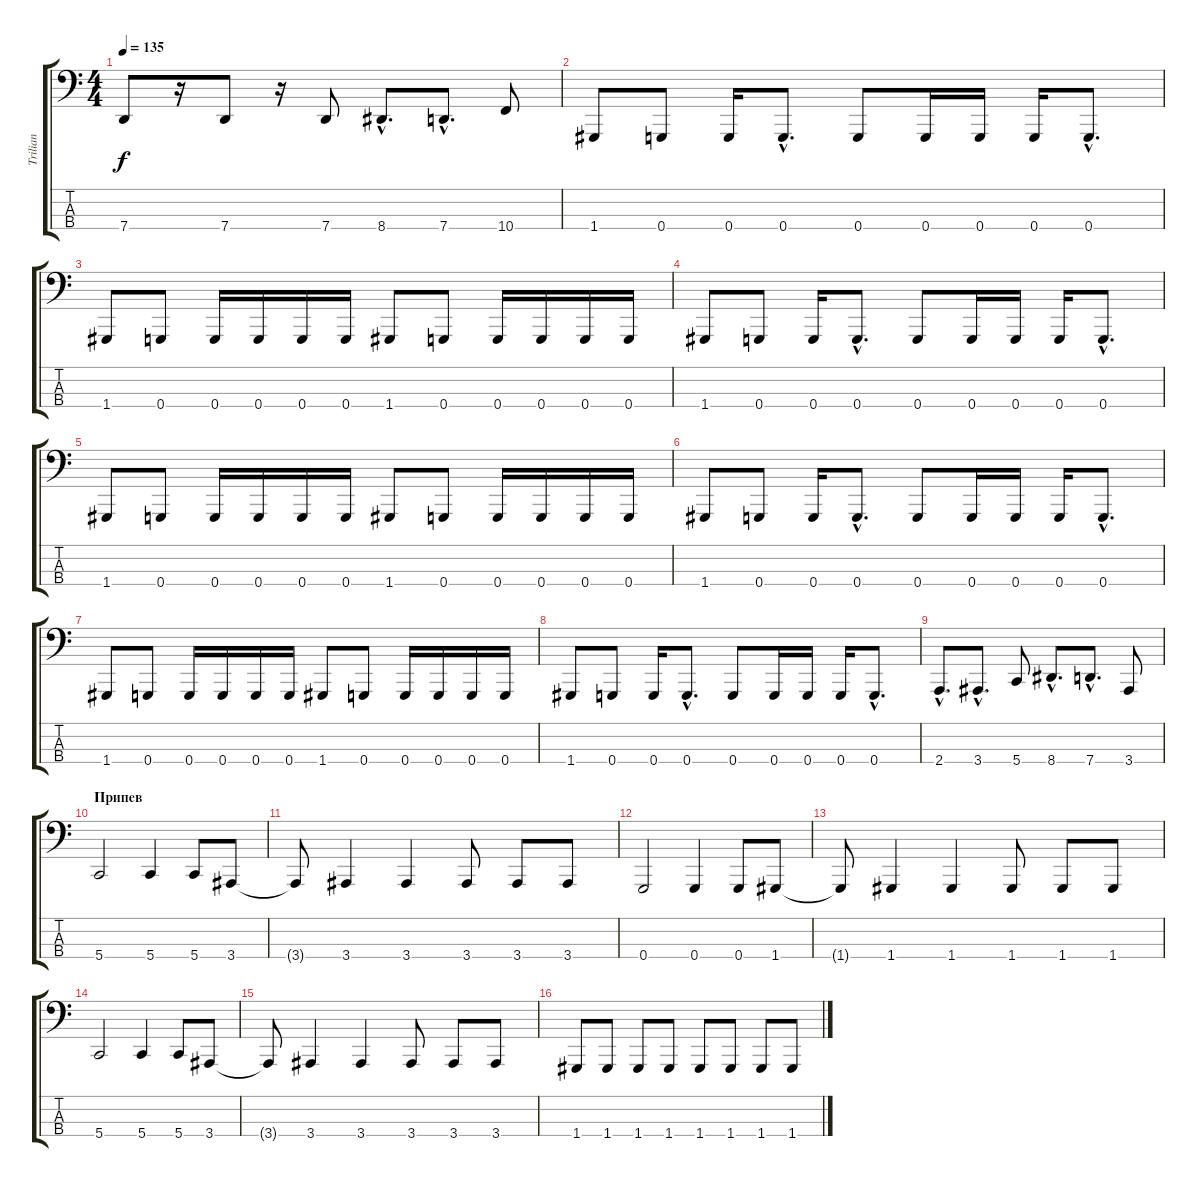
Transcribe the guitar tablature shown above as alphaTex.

\track ("Trilian" "Trilian") {instrument electricbasspick}
\staff {score tabs}
\tuning (C2 G1 D1 G0) {hide}
\ts (4 4)
\tempo 135
\clef f4
\ks c
7.4.8{dy f} r.16 7.4.8 r.16 7.4.8 8.4{hac}.8{d} 7.4{hac}.8{d} 10.4.8 |
1.4.8 0.4.8 0.4.16 0.4{hac}.8{d} 0.4.8 0.4.16 0.4.16 0.4.16 0.4{hac}.8{d} |
1.4.8 0.4.8 0.4.16 0.4.16 0.4.16 0.4.16 1.4.8 0.4.8 0.4.16 0.4.16 0.4.16 0.4.16 |
1.4.8 0.4.8 0.4.16 0.4{hac}.8{d} 0.4.8 0.4.16 0.4.16 0.4.16 0.4{hac}.8{d} |
1.4.8 0.4.8 0.4.16 0.4.16 0.4.16 0.4.16 1.4.8 0.4.8 0.4.16 0.4.16 0.4.16 0.4.16 |
1.4.8 0.4.8 0.4.16 0.4{hac}.8{d} 0.4.8 0.4.16 0.4.16 0.4.16 0.4{hac}.8{d} |
1.4.8 0.4.8 0.4.16 0.4.16 0.4.16 0.4.16 1.4.8 0.4.8 0.4.16 0.4.16 0.4.16 0.4.16 |
1.4.8 0.4.8 0.4.16 0.4{hac}.8{d} 0.4.8 0.4.16 0.4.16 0.4.16 0.4{hac}.8{d} |
2.4{hac}.8{d} 3.4{hac}.8{d} 5.4.8 8.4{hac}.8{d} 7.4{hac}.8{d} 3.4.8 |
\section ("" "Припев")
5.4.2 5.4.4 5.4.8 3.4.8 |
3.4{t}.8 3.4.4 3.4.4 3.4.8 3.4.8 3.4.8 |
0.4.2 0.4.4 0.4.8 1.4.8 |
1.4{t}.8 1.4.4 1.4.4 1.4.8 1.4.8 1.4.8 |
5.4.2 5.4.4 5.4.8 3.4.8 |
3.4{t}.8 3.4.4 3.4.4 3.4.8 3.4.8 3.4.8 |
1.4.8 1.4.8 1.4.8 1.4.8 1.4.8 1.4.8 1.4.8 1.4.8
